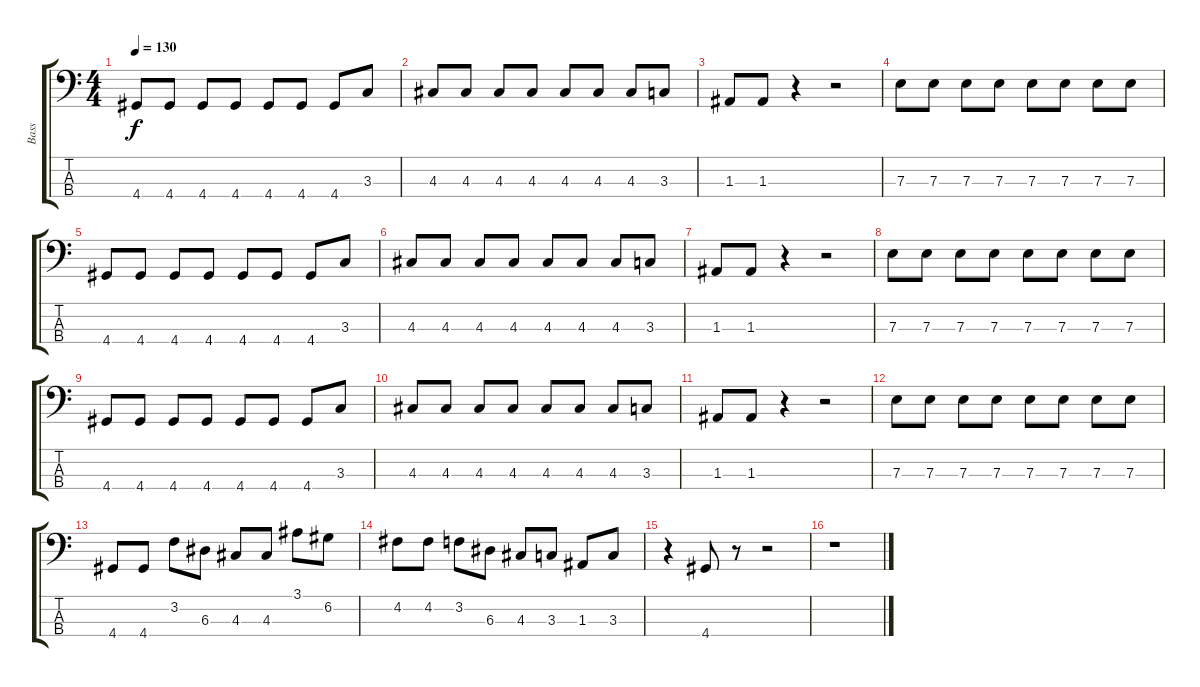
\track ("Bass" "Bass") {instrument electricbassfinger}
\staff {score tabs}
\tuning (G2 D2 A1 E1) {hide}
\ts (4 4)
\tempo 130
\clef f4
\ks c
4.4.8{dy f} 4.4.8 4.4.8 4.4.8 4.4.8 4.4.8 4.4.8 3.3.8 |
4.3.8 4.3.8 4.3.8 4.3.8 4.3.8 4.3.8 4.3.8 3.3.8 |
1.3.8 1.3.8 r.4 r.2 |
7.3.8 7.3.8 7.3.8 7.3.8 7.3.8 7.3.8 7.3.8 7.3.8 |
4.4.8 4.4.8 4.4.8 4.4.8 4.4.8 4.4.8 4.4.8 3.3.8 |
4.3.8 4.3.8 4.3.8 4.3.8 4.3.8 4.3.8 4.3.8 3.3.8 |
1.3.8 1.3.8 r.4 r.2 |
7.3.8 7.3.8 7.3.8 7.3.8 7.3.8 7.3.8 7.3.8 7.3.8 |
4.4.8 4.4.8 4.4.8 4.4.8 4.4.8 4.4.8 4.4.8 3.3.8 |
4.3.8 4.3.8 4.3.8 4.3.8 4.3.8 4.3.8 4.3.8 3.3.8 |
1.3.8 1.3.8 r.4 r.2 |
7.3.8 7.3.8 7.3.8 7.3.8 7.3.8 7.3.8 7.3.8 7.3.8 |
4.4.8 4.4.8 3.2.8 6.3.8 4.3.8 4.3.8 3.1.8 6.2.8 |
4.2.8 4.2.8 3.2.8 6.3.8 4.3.8 3.3.8 1.3.8 3.3.8 |
r.4 4.4.8 r.8 r.2 |
r.1
